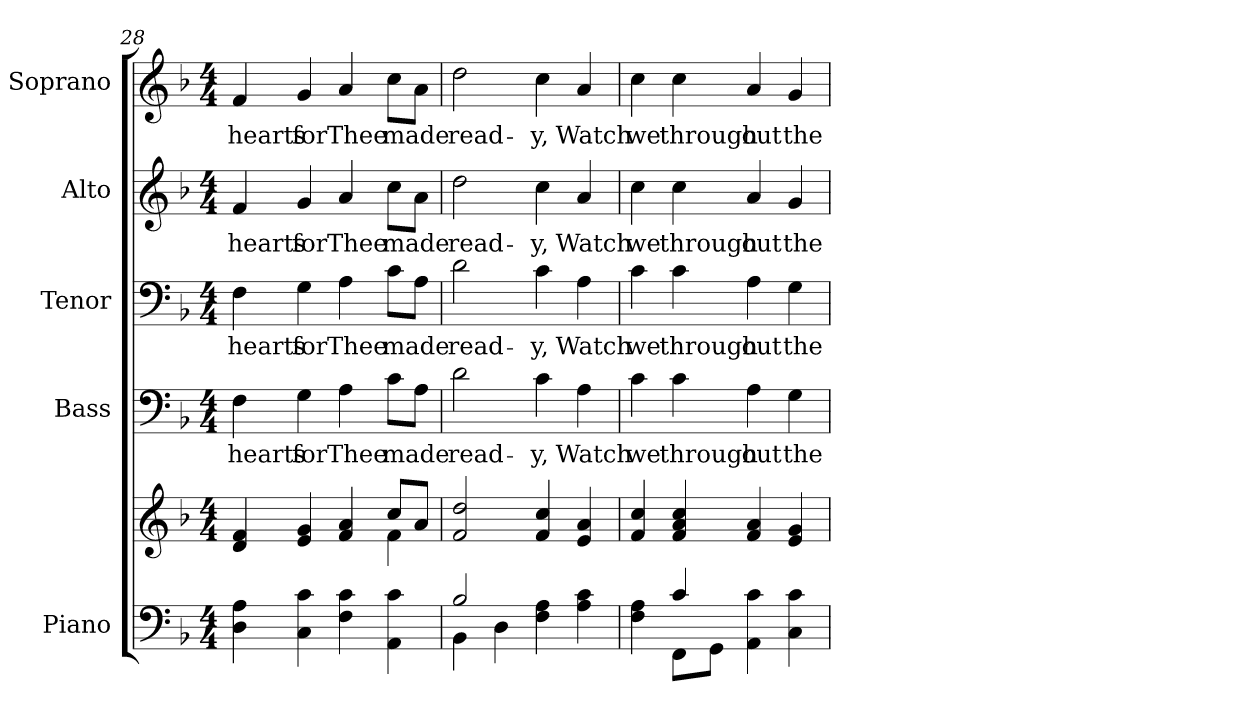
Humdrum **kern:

**kern	**kern	**kern	**text	**kern	**text	**kern	**text	**kern	**text
*part5	*part5	*part4	*part4	*part3	*part3	*part2	*part2	*part1	*part1
*staff6	*staff5	*staff4	*staff4	*staff3	*staff3	*staff2	*staff2	*staff1	*staff1
*I"Piano	*	*I"Bass	*	*I"Tenor	*	*I"Alto	*	*I"Soprano	*
*I'Pno.	*	*I'B.	*	*I'T.	*	*I'A.	*	*I'S.	*
!!LO:PB:g=z
*clefF4	*clefG2	*clefF4	*	*clefF4	*	*clefG2	*	*clefG2	*
*k[b-]	*k[b-]	*k[b-]	*	*k[b-]	*	*k[b-]	*	*k[b-]	*
*F:	*F:	*F:	*	*F:	*	*F:	*	*F:	*
*M4/4	*M4/4	*M4/4	*	*M4/4	*	*M4/4	*	*M4/4	*
=28	=28	=28	=28	=28	=28	=28	=28	=28	=28
*	*^	*	*	*	*	*	*	*	*
!	!	!	!	!LO:LY:b:color=#000000	!	!	!	!	!	!
!	!	!	!	!	!	!LO:LY:b:color=#000000	!	!	!	!
!	!	!	!	!	!	!	!	!LO:LY:b:color=#000000	!	!
!	!	!	!	!	!	!	!	!	!	!LO:LY:b:color=#000000
4Di\ 4Ai	4di/ 4fi	2ryy	4Fi\	hearts	4Fi\	hearts	4fi/	hearts	4fi/	hearts
!	!	!	!	!LO:LY:b:color=#000000	!	!	!	!	!	!
!	!	!	!	!	!	!LO:LY:b:color=#000000	!	!	!	!
!	!	!	!	!	!	!	!	!LO:LY:b:color=#000000	!	!
!	!	!	!	!	!	!	!	!	!	!LO:LY:b:color=#000000
4Ci\ 4ci	4ei/ 4gi	.	4Gi\	for	4Gi\	for	4gi/	for	4gi/	for
!	!	!	!	!LO:LY:b:color=#000000	!	!	!	!	!	!
!	!	!	!	!	!	!LO:LY:b:color=#000000	!	!	!	!
!	!	!	!	!	!	!	!	!LO:LY:b:color=#000000	!	!
!	!	!	!	!	!	!	!	!	!	!LO:LY:b:color=#000000
4Fi\ 4ci	4fi/ 4ai	4ryy	4Ai\	Thee	4Ai\	Thee	4ai/	Thee	4ai/	Thee
!	!	!	!	!LO:LY:b:color=#000000	!	!	!	!	!	!
!	!	!	!	!	!	!LO:LY:b:color=#000000	!	!	!	!
!	!	!	!	!	!	!	!	!LO:LY:b:color=#000000	!	!
!	!	!	!	!	!	!	!	!	!	!LO:LY:b:color=#000000
4AAi\ 4ci	8cci/L	4fi\	8ci\L	made	8ci\L	made	8cci\L	made	8cci\L	made
.	8ai/J	.	8Ai\J	.	8Ai\J	.	8ai\J	.	8ai\J	.
*	*v	*v	*	*	*	*	*	*	*	*
=29	=29	=29	=29	=29	=29	=29	=29	=29	=29
*^	*	*	*	*	*	*	*	*	*
!	!	!	!	!LO:LY:b:color=#000000	!	!	!	!	!	!
!	!	!	!	!	!	!LO:LY:b:color=#000000	!	!	!	!
!	!	!	!	!	!	!	!	!LO:LY:b:color=#000000	!	!
!	!	!	!	!	!	!	!	!	!	!LO:LY:b:color=#000000
2B-i/	4BB-i\	2fi/ 2ddi	2di\	read-	2di\	read-	2ddi\	read-	2ddi\	read-
.	4Di\	.	.	.	.	.	.	.	.	.
!	!	!	!	!LO:LY:b:color=#000000	!	!	!	!	!	!
!	!	!	!	!	!	!LO:LY:b:color=#000000	!	!	!	!
!	!	!	!	!	!	!	!	!LO:LY:b:color=#000000	!	!
!	!	!	!	!	!	!	!	!	!	!LO:LY:b:color=#000000
4Fi\ 4Ai	2ryy	4fi/ 4cci	4ci\	-y,	4ci\	-y,	4cci\	-y,	4cci\	-y,
!	!	!	!	!LO:LY:b:color=#000000	!	!	!	!	!	!
!	!	!	!	!	!	!LO:LY:b:color=#000000	!	!	!	!
!	!	!	!	!	!	!	!	!LO:LY:b:color=#000000	!	!
!	!	!	!	!	!	!	!	!	!	!LO:LY:b:color=#000000
4Ai\ 4ci	.	4ei/ 4ai	4Ai\	Watch	4Ai\	Watch	4ai/	Watch	4ai/	Watch
!!LO:LB:g=z
=30	=30	=30	=30	=30	=30	=30	=30	=30	=30	=30
!	!	!	!	!LO:LY:b:color=#000000	!	!	!	!	!	!
!	!	!	!	!	!	!LO:LY:b:color=#000000	!	!	!	!
!	!	!	!	!	!	!	!	!LO:LY:b:color=#000000	!	!
!	!	!	!	!	!	!	!	!	!	!LO:LY:b:color=#000000
4Fi\ 4Ai	4ryy	4fi/ 4cci	4ci\	we	4ci\	we	4cci\	we	4cci\	we
!	!	!	!	!LO:LY:b:color=#000000	!	!	!	!	!	!
!	!	!	!	!	!	!LO:LY:b:color=#000000	!	!	!	!
!	!	!	!	!	!	!	!	!LO:LY:b:color=#000000	!	!
!	!	!	!	!	!	!	!	!	!	!LO:LY:b:color=#000000
4ci/	8FFi\L	4fi/ 4ai 4cci	4ci\	through	4ci\	through	4cci\	through	4cci\	through
.	8GGi\J	.	.	.	.	.	.	.	.	.
!	!	!	!	!LO:LY:b:color=#000000	!	!	!	!	!	!
!	!	!	!	!	!	!LO:LY:b:color=#000000	!	!	!	!
!	!	!	!	!	!	!	!	!LO:LY:b:color=#000000	!	!
!	!	!	!	!	!	!	!	!	!	!LO:LY:b:color=#000000
4AAi\ 4ci	2ryy	4fi/ 4ai	4Ai\	out	4Ai\	out	4ai/	out	4ai/	out
!	!	!	!	!LO:LY:b:color=#000000	!	!	!	!	!	!
!	!	!	!	!	!	!LO:LY:b:color=#000000	!	!	!	!
!	!	!	!	!	!	!	!	!LO:LY:b:color=#000000	!	!
!	!	!	!	!	!	!	!	!	!	!LO:LY:b:color=#000000
4Ci\ 4ci	.	4ei/ 4gi	4Gi\	the	4Gi\	the	4gi/	the	4gi/	the
*v	*v	*	*	*	*	*	*	*	*	*
=	=	=	=	=	=	=	=	=	=
*-	*-	*-	*-	*-	*-	*-	*-	*-	*-
